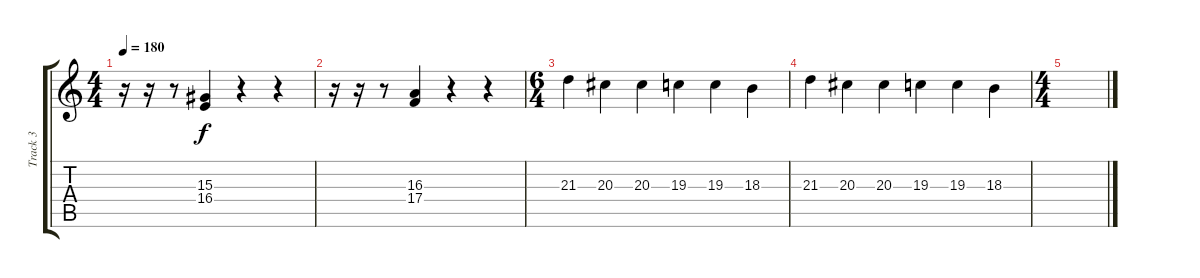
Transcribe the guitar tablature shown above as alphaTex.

\track ("Track 3" "Track 3") {instrument choiraahs}
\staff {score tabs}
\tuning (D4 A3 F3 C3 G2 D2) {hide}
\ts (4 4)
\tempo 180
\clef g2
\ks c
r.16{dy f} r.16 r.8 (15.3 16.4).4 r.4 r.4 |
r.16 r.16 r.8 (16.3 17.4).4 r.4 r.4 |
\ts (6 4)
21.3.4 20.3.4 20.3.4 19.3.4 19.3.4 18.3.4 |
21.3.4 20.3.4 20.3.4 19.3.4 19.3.4 18.3.4 |
\ts (4 4)
